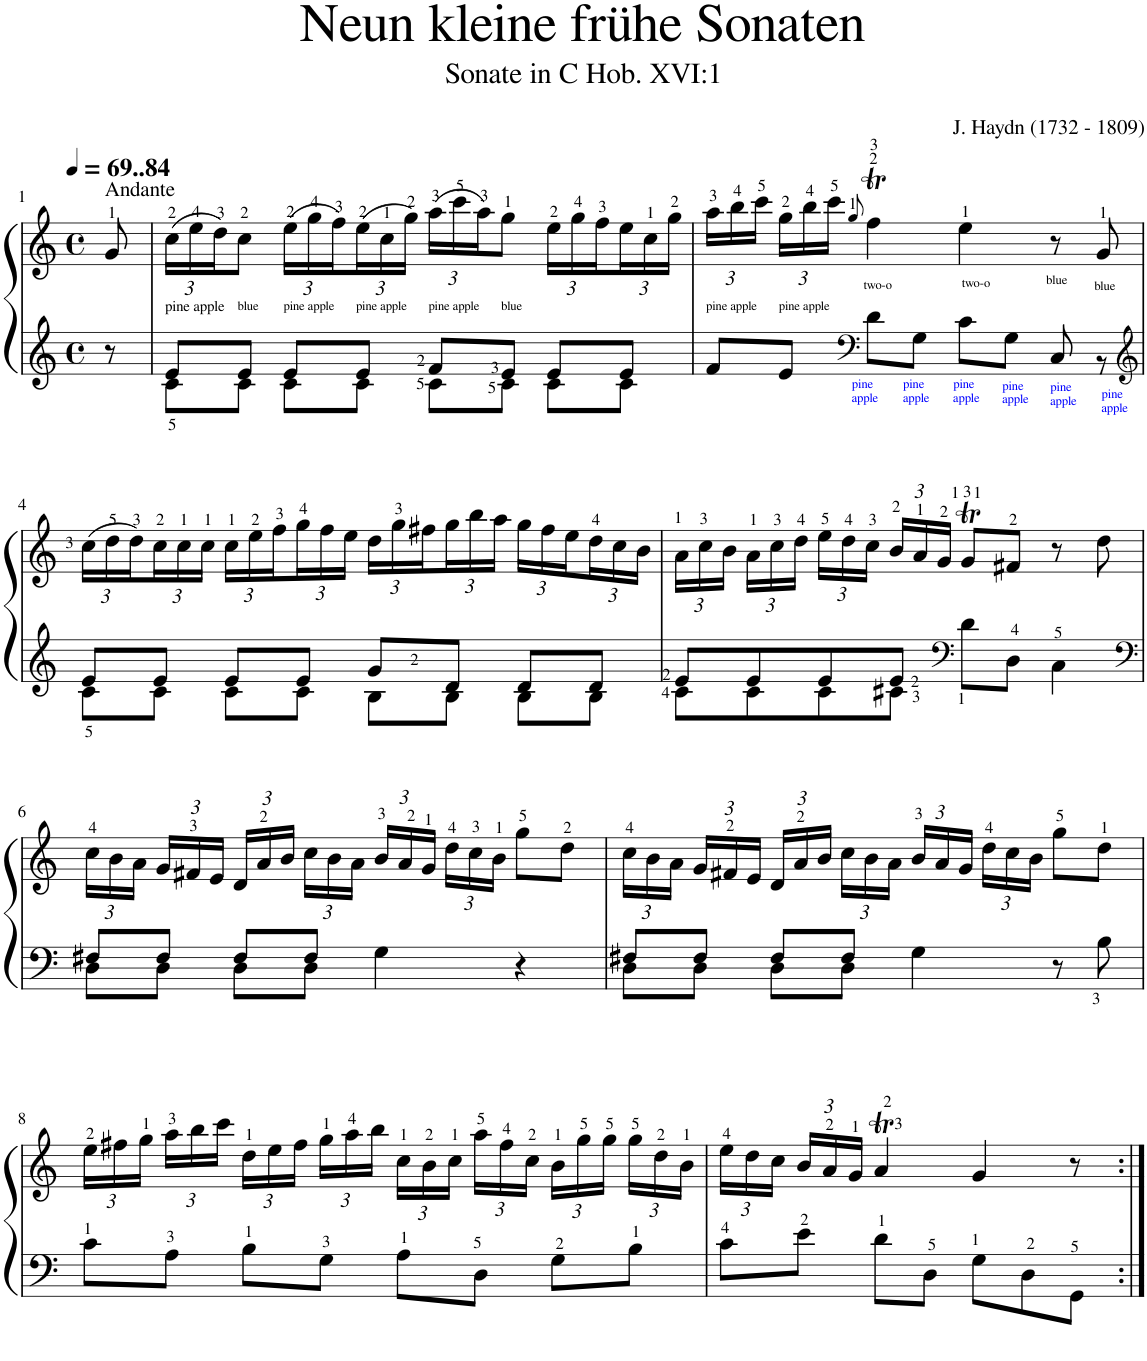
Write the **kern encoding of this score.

**kern	**kern
*part1	*part1
*staff2	*staff1
*I"Piano	*
*I'Pno.	*
*clefG2	*clefG2
*k[]	*k[]
*M4/4	*M4/4
*met(c)	*met(c)
*MM69	*MM69
=1	=1
!	!LO:TX:a:B:t=..84
!	!LO:TX:a:t=Andante
8r	8g/
=2	=2
*^	*
*	*	*Xbrackettup
!	!	!LO:TX:b:t=pine apple
8e/L	8c<\L	(24cc\LL
.	.	24ee\
.	.	24dd\J)
!	!	!LO:TX:b:t=blue
8e/J	8c\J	8cc\J
!	!	!LO:TX:b:t=pine apple
8e/L	8c\L	(24ee\LL
.	.	24gg\
.	.	24ff\)
!	!	!LO:TX:b:t=pine apple
8e/J	8c\J	(24ee\
.	.	24cc\
.	.	24gg\JJ)
!	!	!LO:TX:b:t=pine apple
8f/L	8c<\L	(24aa\LL
.	.	24ccc\
.	.	24aa\J)
!	!	!LO:TX:b:t=blue
8e/J	8c<\J	8gg\J
8e/L	8c\L	24ee\LL
.	.	24gg\
.	.	24ff\
8e/J	8c\J	24ee\
.	.	24cc\
.	.	24gg\JJ
=3	=3	=3
!	!	!LO:TX:b:t=pine apple
8f/L	4ryy	24aa\LL
.	.	24bb\
.	.	24ccc\JJ
!	!	!LO:TX:b:t=pine apple
8e/J	.	24gg\LL
.	.	24bb\
.	.	24ccc\JJ
*clefF4	*	*
.	.	8qgg/
!	!	!LO:TX:b:t=two-o
!LO:TX:b:color=#0000FF:t=pine	!	!
!LO:TX:b:t=apple	!	!
8ryy	8d\L	4ffT\
!LO:TX:b:color=#0000FF:t=pine	!	!
!LO:TX:b:t=apple	!	!
8ryy	8G\J	.
!	!	!LO:TX:b:t=two-o
!LO:TX:b:color=#0000FF:t=pine	!	!
!LO:TX:b:t=apple	!	!
8ryy	8c\L	4ee\
!LO:TX:b:color=#0000FF:t=pine	!	!
!LO:TX:b:t=apple	!	!
8ryy	8G\J	.
!	!	!LO:TX:b:t=blue
!LO:TX:b:color=#0000FF:t=pine	!	!
!LO:TX:b:t=apple	!	!
8ryy	8C/	8r
!	!	!LO:TX:b:t=blue
!LO:TX:b:color=#0000FF:t=pine	!	!
!LO:TX:b:t=apple	!	!
8ryy	8r	8g/
!!LO:LB:g=z
=4	=4	=4
*clefG2	*	*
8e/L	8c<\L	(24cc\LL
.	.	24dd\
.	.	24dd\)
8e/J	8c\J	24cc\
.	.	24cc\
.	.	24cc\JJ
8e/L	8c\L	24cc\LL
.	.	24ee\
.	.	24ff\
8e/J	8c\J	24gg\
.	.	24ff\
.	.	24ee\JJ
8g/L	8B\L	24dd\LL
.	.	24gg\
.	.	24ff#X\
8d/J	8B\J	24gg\
.	.	24bb\
.	.	24aa\JJ
8d/L	8B\L	24gg\LL
.	.	24ff#\
.	.	24ee\
8d/J	8B\J	24dd\
.	.	24cc\
.	.	24b\JJ
=5	=5	=5
8e/L	8c<\L	24a\LL
.	.	24cc\
.	.	24b\JJ
8e/	8c\	24a\LL
.	.	24cc\
.	.	24dd\JJ
8e/	8c\	24ee\LL
.	.	24dd\
.	.	24cc\JJ
8e/J	8c#X<\J	24b/LL
.	.	24a/
.	.	24g/JJ
*clefF4	*	*
8ryy	8d<\L	8gT/L
8ryy	8D<\J	8f#X/J
8ryy	4C<\	8r
8ryy	.	8dd\
!!LO:LB:g=z
=6	=6	=6
*clefF4	*	*
8F#X/L	8D\L	24cc\LL
.	.	24b\
.	.	24a\JJ
8F#/J	8D\J	24g/LL
.	.	24f#X/
.	.	24e/JJ
8F#/L	8D\L	24d/LL
.	.	24a/
.	.	24b/JJ
8F#/J	8D\J	24cc\LL
.	.	24b\
.	.	24a\JJ
4G\	2ryy	24b/LL
.	.	24a/
.	.	24g/JJ
.	.	24dd\LL
.	.	24cc\
.	.	24b\JJ
4r	.	8gg\L
.	.	8dd\J
=7	=7	=7
8F#X/L	8D\L	24cc\LL
.	.	24b\
.	.	24a\JJ
8F#/J	8D\J	24g/LL
.	.	24f#X/
.	.	24e/JJ
8F#/L	8D\L	24d/LL
.	.	24a/
.	.	24b/JJ
8F#/J	8D\J	24cc\LL
.	.	24b\
.	.	24a\JJ
4G\	2ryy	24b/LL
.	.	24a/
.	.	24g/JJ
.	.	24dd\LL
.	.	24cc\
.	.	24b\JJ
8r	.	8gg\L
8B<\	.	8dd\J
*v	*v	*
!!LO:LB:g=z
=8	=8
8c<\L	24ee\LL
.	24ff#X\
.	24gg\JJ
8A<\J	24aa\LL
.	24bb\
.	24ccc\JJ
8B<\L	24dd\LL
.	24ee\
.	24ff#\JJ
8G<\J	24gg\LL
.	24aa\
.	24bb\JJ
8A<\L	24cc\LL
.	24b\
.	24cc\JJ
8D<\J	24aa\LL
.	24ff#\
.	24cc\JJ
8G<\L	24b\LL
.	24gg\
.	24gg\JJ
8B<\J	24gg\LL
.	24dd\
.	24b\JJ
=9	=9
8c<\L	24ee\LL
.	24dd\
.	24cc\JJ
8e<\J	24b/LL
.	24a/
.	24g/JJ
8d<\L	4aT/
8D<\J	.
8G<\L	4g/
8D<\	.
8GG<\J	8r
=:|!	=:|!
*-	*-
